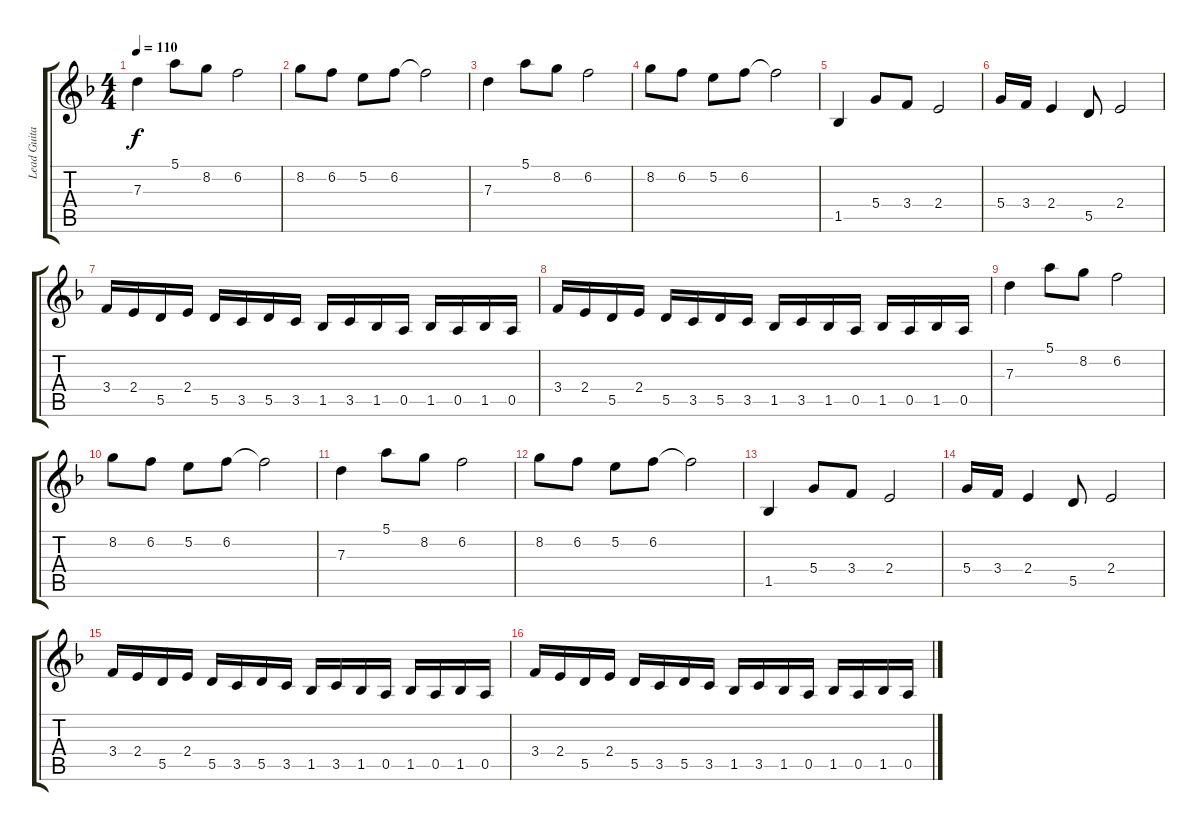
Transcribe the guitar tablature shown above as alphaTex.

\track ("Lead Guitar" "Lead Guita") {instrument distortionguitar}
\staff {score tabs}
\tuning (E4 B3 G3 D3 A2 D2) {hide}
\ts (4 4)
\tempo 110
\clef g2
\ks dminor
7.3.4{dy f} 5.1.8 8.2.8 6.2.2 |
8.2.8 6.2.8 5.2.8 6.2.8 6.2{t}.2 |
7.3.4 5.1.8 8.2.8 6.2.2 |
8.2.8 6.2.8 5.2.8 6.2.8 6.2{t}.2 |
1.5.4 5.4.8 3.4.8 2.4.2 |
5.4.16 3.4.16 2.4.4 5.5.8 2.4.2 |
3.4.16 2.4.16 5.5.16 2.4.16 5.5.16 3.5.16 5.5.16 3.5.16 1.5.16 3.5.16 1.5.16 0.5.16 1.5.16 0.5.16 1.5.16 0.5.16 |
3.4.16 2.4.16 5.5.16 2.4.16 5.5.16 3.5.16 5.5.16 3.5.16 1.5.16 3.5.16 1.5.16 0.5.16 1.5.16 0.5.16 1.5.16 0.5.16 |
7.3.4 5.1.8 8.2.8 6.2.2 |
8.2.8 6.2.8 5.2.8 6.2.8 6.2{t}.2 |
7.3.4 5.1.8 8.2.8 6.2.2 |
8.2.8 6.2.8 5.2.8 6.2.8 6.2{t}.2 |
1.5.4 5.4.8 3.4.8 2.4.2 |
5.4.16 3.4.16 2.4.4 5.5.8 2.4.2 |
3.4.16 2.4.16 5.5.16 2.4.16 5.5.16 3.5.16 5.5.16 3.5.16 1.5.16 3.5.16 1.5.16 0.5.16 1.5.16 0.5.16 1.5.16 0.5.16 |
3.4.16 2.4.16 5.5.16 2.4.16 5.5.16 3.5.16 5.5.16 3.5.16 1.5.16 3.5.16 1.5.16 0.5.16 1.5.16 0.5.16 1.5.16 0.5.16
